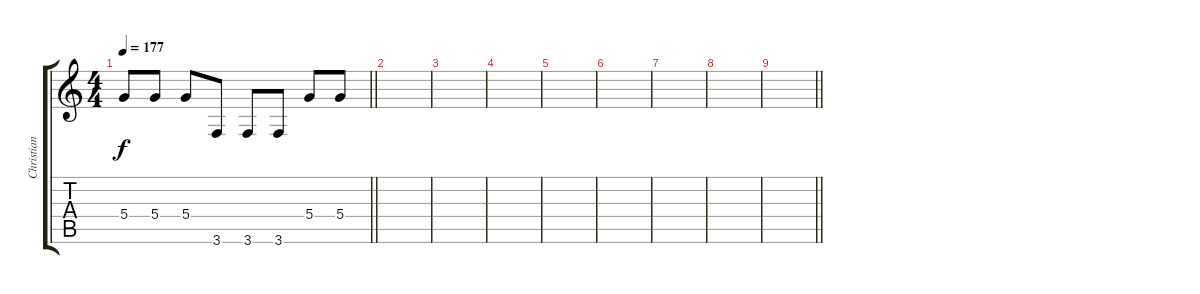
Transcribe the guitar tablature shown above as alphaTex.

\track ("Christian McAlhanley" "Christian ") {instrument distortionguitar}
\staff {score tabs}
\tuning (E4 B3 G3 D3 A2 D2) {hide}
\ts (4 4)
\tempo 177
\clef g2
\barLineRight lightlight
\ks c
5.4.8{dy f} 5.4.8 5.4.8 3.6.8 3.6.8 3.6.8 5.4.8 5.4.8 |
|
|
|
|
|
|
|
\barLineRight lightlight
